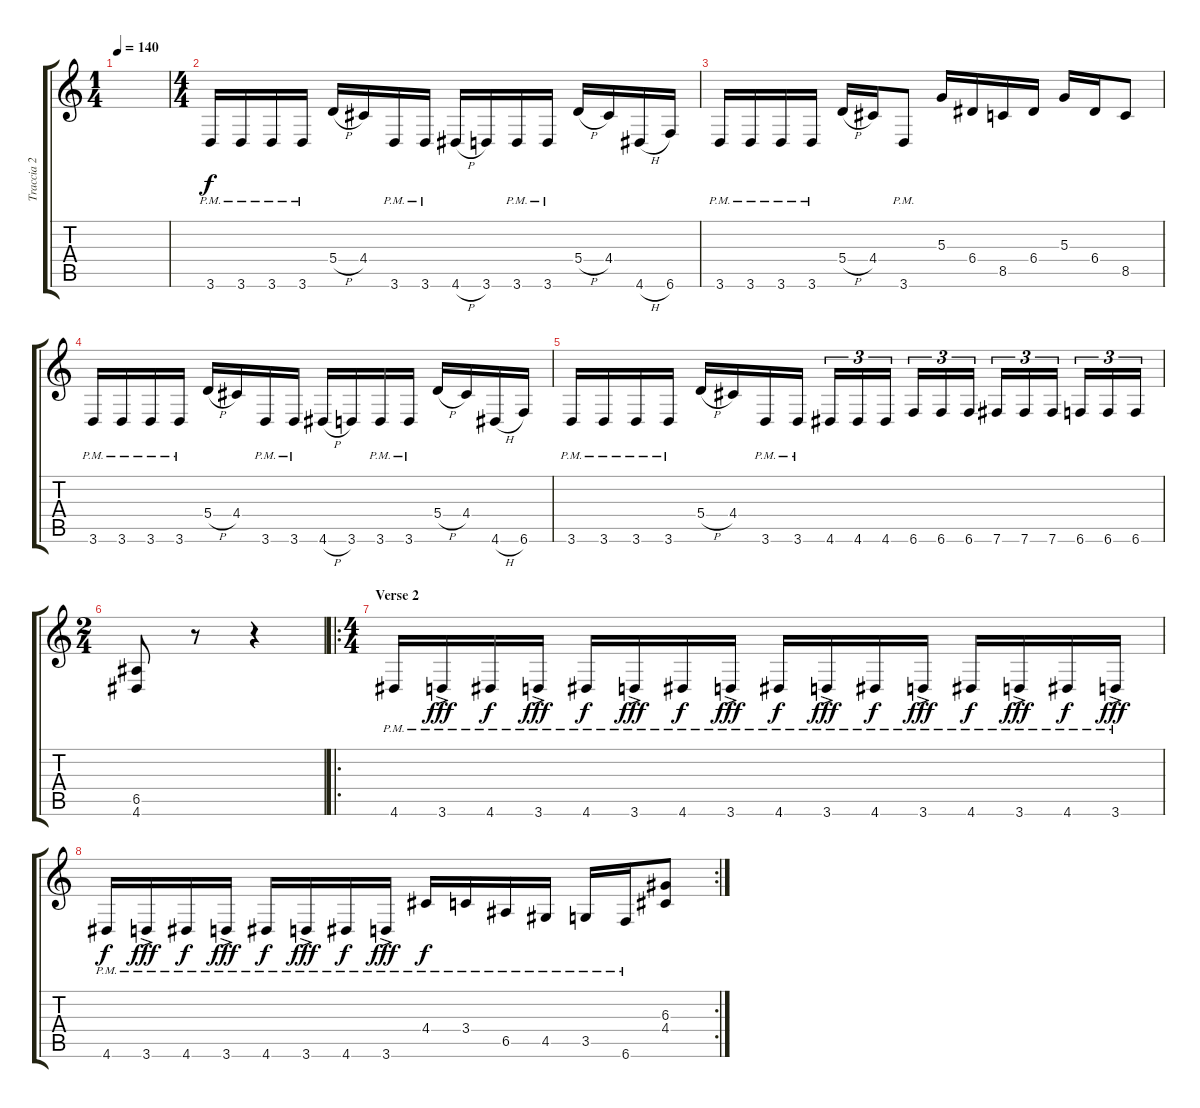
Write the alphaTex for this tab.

\track ("Traccia 2" "Traccia 2") {instrument distortionguitar}
\staff {score tabs}
\tuning (B3 Gb3 D3 A2 E2 B1) {hide}
\ts (1 4)
\tempo 140
\clef g2
\ks c
|
\ts (4 4)
3.6{pm}.16 3.6{pm}.16 3.6{pm}.16 3.6{pm}.16 5.4{h}.16 4.4.16 3.6{pm}.16 3.6{pm}.16 4.6{h}.16 3.6.16 3.6{pm}.16 3.6{pm}.16 5.4{h}.16 4.4.16 4.6{h}.16 6.6.16 |
3.6{pm}.16 3.6{pm}.16 3.6{pm}.16 3.6{pm}.16 5.4{h}.16 4.4.16 3.6{pm}.8 5.3.16 6.4.16 8.5.16 6.4.16 5.3.16 6.4.16 8.5.8 |
3.6{pm}.16 3.6{pm}.16 3.6{pm}.16 3.6{pm}.16 5.4{h}.16 4.4.16 3.6{pm}.16 3.6{pm}.16 4.6{h}.16 3.6.16 3.6{pm}.16 3.6{pm}.16 5.4{h}.16 4.4.16 4.6{h}.16 6.6.16 |
3.6{pm}.16 3.6{pm}.16 3.6{pm}.16 3.6{pm}.16 5.4{h}.16 4.4.16 3.6{pm}.16 3.6{pm}.16 4.6.16{tu (3 2)} 4.6.16{tu (3 2)} 4.6.16{tu (3 2)} 6.6.16{tu (3 2)} 6.6.16{tu (3 2)} 6.6.16{tu (3 2)} 7.6.16{tu (3 2)} 7.6.16{tu (3 2)} 7.6.16{tu (3 2)} 6.6.16{tu (3 2)} 6.6.16{tu (3 2)} 6.6.16{tu (3 2)} |
\ts (2 4)
(6.5 4.6).8 r.8 r.4 |
\ro
\ts (4 4)
\section ("" "Verse 2")
4.6{pm}.16 3.6{ac pm}.16{dy fff} 4.6{pm}.16{dy f} 3.6{ac pm}.16{dy fff} 4.6{pm}.16{dy f} 3.6{ac pm}.16{dy fff} 4.6{pm}.16{dy f} 3.6{ac pm}.16{dy fff} 4.6{pm}.16{dy f} 3.6{ac pm}.16{dy fff} 4.6{pm}.16{dy f} 3.6{ac pm}.16{dy fff} 4.6{pm}.16{dy f} 3.6{ac pm}.16{dy fff} 4.6{pm}.16{dy f} 3.6{ac pm}.16{dy fff} |
\rc 2
4.6{pm}.16{dy f} 3.6{ac pm}.16{dy fff} 4.6{pm}.16{dy f} 3.6{ac pm}.16{dy fff} 4.6{pm}.16{dy f} 3.6{ac pm}.16{dy fff} 4.6{pm}.16{dy f} 3.6{ac pm}.16{dy fff} 4.4{pm}.16{dy f} 3.4{pm}.16 6.5{pm}.16 4.5{pm}.16 3.5{pm}.16 6.6{pm}.16 (6.3 4.4).8
